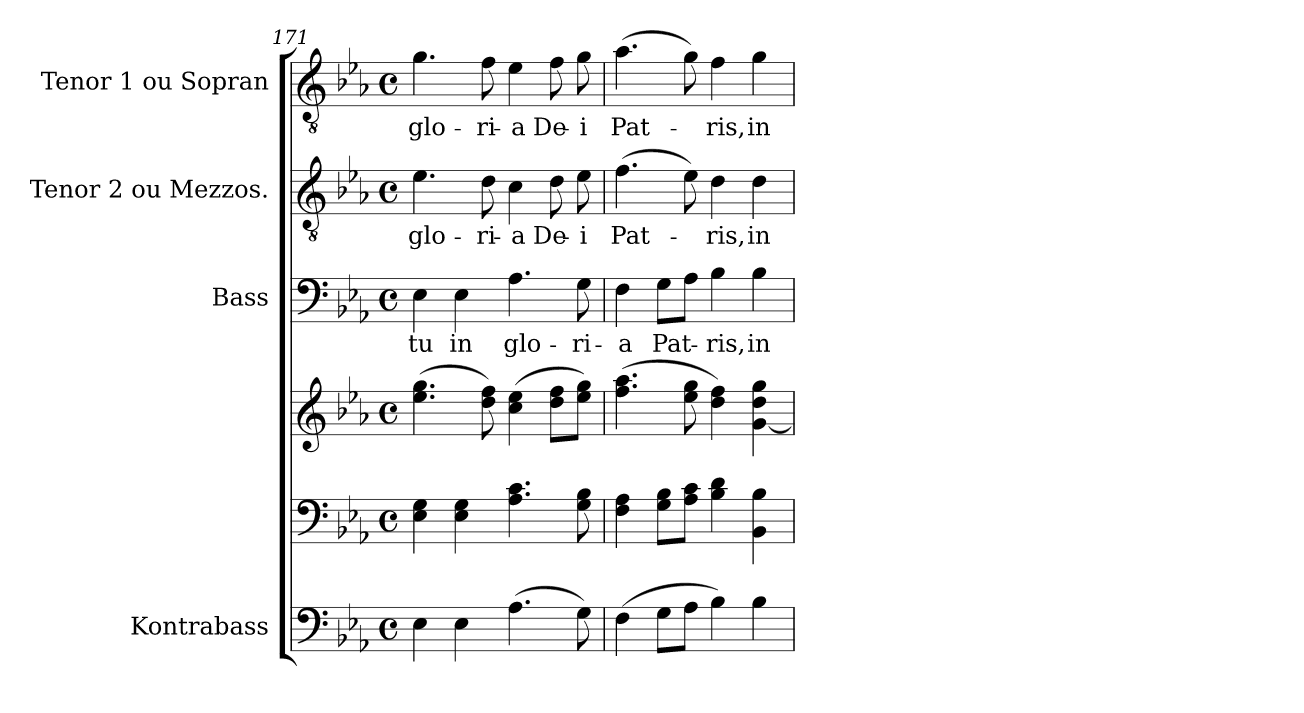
**kern	**kern	**kern	**kern	**text	**kern	**text	**kern	**text
*part5	*part4	*part4	*part3	*part3	*part2	*part2	*part1	*part1
*staff6	*staff5	*staff4	*staff3	*staff3	*staff2	*staff2	*staff1	*staff1
*I"Kontrabass	*	*	*I"Bass	*	*I"Tenor 2 ou Mezzos.	*	*I"Tenor 1 ou Sopran	*
*I'Kb.	*	*	*	*	*	*	*	*
*clefF4	*clefF4	*clefG2	*clefF4	*	*clefGv2	*	*clefGv2	*
*ITrd7c12	*	*	*	*	*	*	*	*
*k[b-e-a-]	*k[b-e-a-]	*k[b-e-a-]	*k[b-e-a-]	*	*k[b-e-a-]	*	*k[b-e-a-]	*
*E-:	*E-:	*E-:	*E-:	*	*E-:	*	*E-:	*
*M4/4	*M4/4	*M4/4	*M4/4	*	*M4/4	*	*M4/4	*
*met(c)	*met(c)	*met(c)	*met(c)	*	*met(c)	*	*met(c)	*
=171	=171	=171	=171	=171	=171	=171	=171	=171
!	!	!	!	!LO:LY:b	!	!LO:LY:b	!	!LO:LY:b
4EE-\	4E-\ 4G\	(>4.ee-\ 4.gg\	4E-\	-tu	4.e-\	glo-	4.g\	glo-
!	!	!	!	!LO:LY:b	!	!	!	!
4EE-\	4E-\ 4G\	.	4E-\	in	.	.	.	.
!	!	!	!	!	!	!LO:LY:b	!	!LO:LY:b
.	.	8dd\ 8ff\)	.	.	8d\	-ri-	8f\	-ri-
!	!	!	!	!LO:LY:b	!	!LO:LY:b	!	!LO:LY:b
(>4.AA-\	4.A-\ 4.c\	(>4cc\ 4ee-\	4.A-\	glo-	4c\	-a	4e-\	-a
!	!	!	!	!	!	!LO:LY:b	!	!LO:LY:b
.	.	8dd\ 8ff\L	.	.	8d\	De-	8f\	De-
!	!	!	!	!LO:LY:b	!	!LO:LY:b	!	!LO:LY:b
8GG\)	8G\ 8B-\	8ee-\ 8gg\J)	8G\	-ri-	8e-\	-i	8g\	-i
=172	=172	=172	=172	=172	=172	=172	=172	=172
!	!	!	!	!LO:LY:b	!	!LO:LY:b	!	!LO:LY:b
(>4FF\	4F\ 4A-\	(>4.ff\ 4.aa-\	4F\	-a	(>4.f\	Pat-	(>4.a-\	Pat-
!	!	!	!	!LO:LY:b	!	!	!	!
8GG\L	8G\ 8B-\L	.	8G\L	Pat-	.	.	.	.
8AA-\J	8A-\ 8c\J	8ee-\ 8gg\	8A-\J	.	8e-\)	.	8g\)	.
!	!	!	!	!LO:LY:b	!	!LO:LY:b	!	!LO:LY:b
4BB-\)	4B-\ 4d\	4dd\ 4ff\)	4B-\	-ris,	4d\	-ris,	4f\	-ris,
!	!	!	!	!LO:LY:b	!	!LO:LY:b	!	!LO:LY:b
4BB-\	4BB-\ 4B-\	[<4g\ 4dd\ 4gg\	4B-\	in	4d\	in	4g\	in
=	=	=	=	=	=	=	=	=
*-	*-	*-	*-	*-	*-	*-	*-	*-
